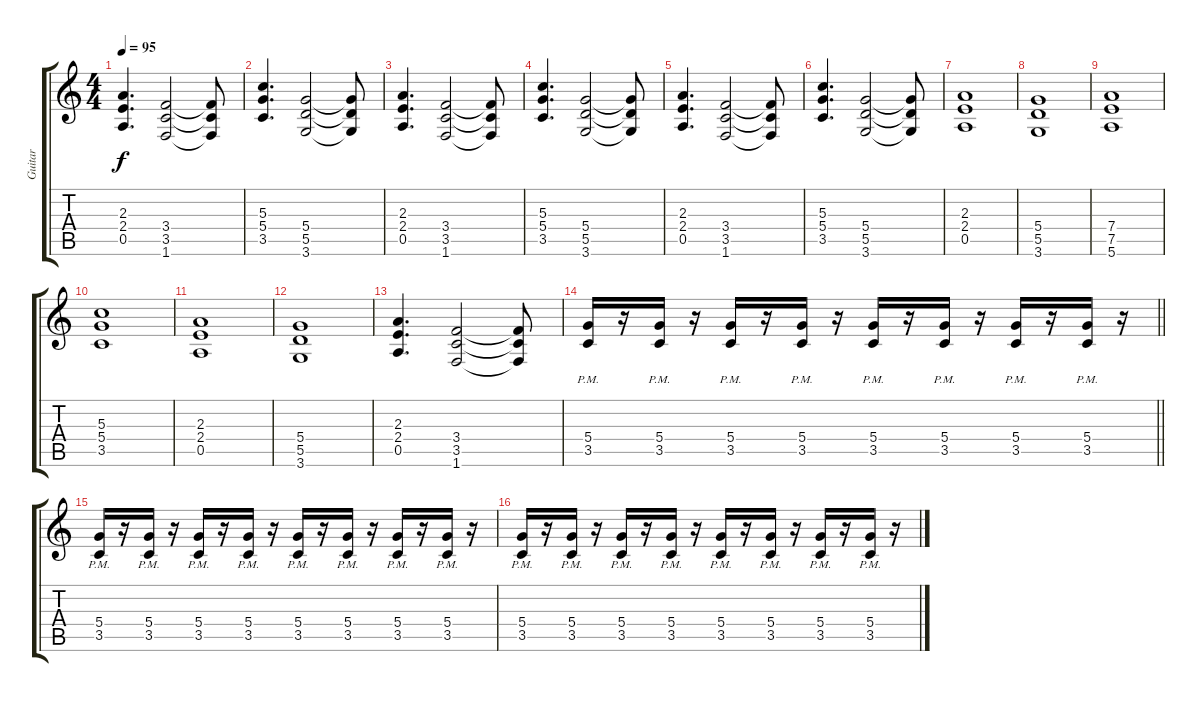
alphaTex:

\track ("Guitar" "Guitar") {instrument electricguitarmuted}
\staff {score tabs}
\tuning (E4 B3 G3 D3 A2 E2) {hide}
\ts (4 4)
\tempo 95
\clef g2
\ks c
(2.3 2.4 0.5).4{d dy f} (3.4 3.5 1.6).2 (3.4{t} 3.5{t} 1.6{t}).8 |
(5.3 5.4 3.5).4{d} (5.4 5.5 3.6).2 (5.4{t} 5.5{t} 3.6{t}).8 |
(2.3 2.4 0.5).4{d} (3.4 3.5 1.6).2 (3.4{t} 3.5{t} 1.6{t}).8 |
(5.3 5.4 3.5).4{d} (5.4 5.5 3.6).2 (5.4{t} 5.5{t} 3.6{t}).8 |
(2.3 2.4 0.5).4{d} (3.4 3.5 1.6).2 (3.4{t} 3.5{t} 1.6{t}).8 |
(5.3 5.4 3.5).4{d} (5.4 5.5 3.6).2 (5.4{t} 5.5{t} 3.6{t}).8 |
(2.3 2.4 0.5).1 |
(5.4 5.5 3.6).1 |
(7.4 7.5 5.6).1 |
(5.3 5.4 3.5).1 |
(2.3 2.4 0.5).1 |
(5.4 5.5 3.6).1 |
(2.3 2.4 0.5).4{d} (3.4 3.5 1.6).2 (3.4{t} 3.5{t} 1.6{t}).8 |
\barLineRight lightlight
(5.4{pm} 3.5{pm}).16 r.16 (5.4{pm} 3.5{pm}).16 r.16 (5.4{pm} 3.5{pm}).16 r.16 (5.4{pm} 3.5{pm}).16 r.16 (5.4{pm} 3.5{pm}).16 r.16 (5.4{pm} 3.5{pm}).16 r.16 (5.4{pm} 3.5{pm}).16 r.16 (5.4{pm} 3.5{pm}).16 r.16 |
(5.4{pm} 3.5{pm}).16{volume 1} r.16 (5.4{pm} 3.5{pm}).16 r.16 (5.4{pm} 3.5{pm}).16 r.16 (5.4{pm} 3.5{pm}).16 r.16 (5.4{pm} 3.5{pm}).16 r.16 (5.4{pm} 3.5{pm}).16 r.16 (5.4{pm} 3.5{pm}).16 r.16 (5.4{pm} 3.5{pm}).16 r.16 |
(5.4{pm} 3.5{pm}).16 r.16 (5.4{pm} 3.5{pm}).16 r.16 (5.4{pm} 3.5{pm}).16 r.16 (5.4{pm} 3.5{pm}).16 r.16 (5.4{pm} 3.5{pm}).16 r.16 (5.4{pm} 3.5{pm}).16 r.16 (5.4{pm} 3.5{pm}).16 r.16 (5.4{pm} 3.5{pm}).16 r.16
